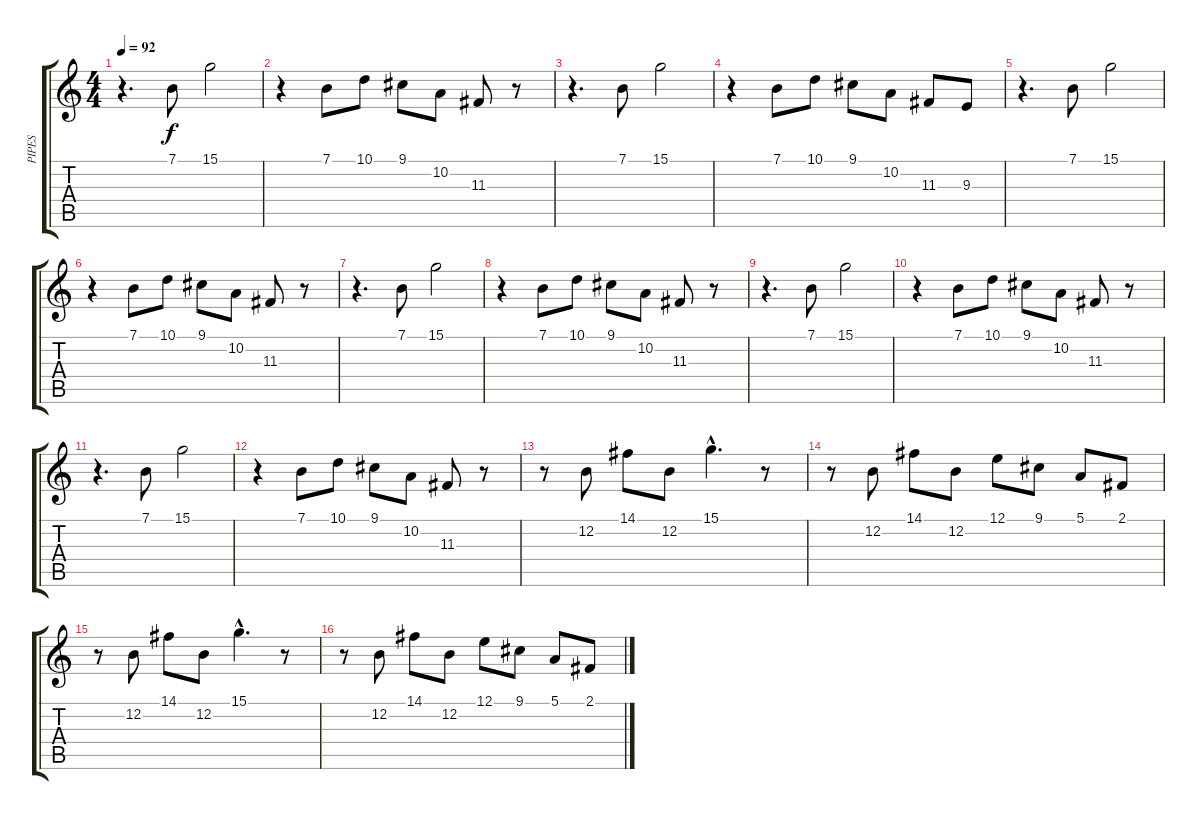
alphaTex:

\track ("PIPES" "PIPES") {instrument piccolo}
\staff {score tabs}
\tuning (E4 B3 G3 D3 A2 E2) {hide}
\ts (4 4)
\tempo 92
\clef g2
\ks c
r.4{d dy f} 7.1.8 15.1.2 |
r.4 7.1.8 10.1.8 9.1.8 10.2.8 11.3.8 r.8 |
r.4{d} 7.1.8 15.1.2 |
r.4 7.1.8 10.1.8 9.1.8 10.2.8 11.3.8 9.3.8 |
r.4{d} 7.1.8 15.1.2 |
r.4 7.1.8 10.1.8 9.1.8 10.2.8 11.3.8 r.8 |
r.4{d} 7.1.8 15.1.2 |
r.4 7.1.8 10.1.8 9.1.8 10.2.8 11.3.8 r.8 |
r.4{d} 7.1.8 15.1.2 |
r.4 7.1.8 10.1.8 9.1.8 10.2.8 11.3.8 r.8 |
r.4{d} 7.1.8 15.1.2 |
r.4 7.1.8 10.1.8 9.1.8 10.2.8 11.3.8 r.8 |
r.8{volume 16 instrument recorder} 12.2.8 14.1.8 12.2.8 15.1{hac}.4{d} r.8 |
r.8 12.2.8 14.1.8 12.2.8 12.1.8 9.1.8 5.1.8 2.1.8 |
r.8 12.2.8 14.1.8 12.2.8 15.1{hac}.4{d} r.8 |
r.8 12.2.8 14.1.8 12.2.8 12.1.8 9.1.8 5.1.8 2.1.8
